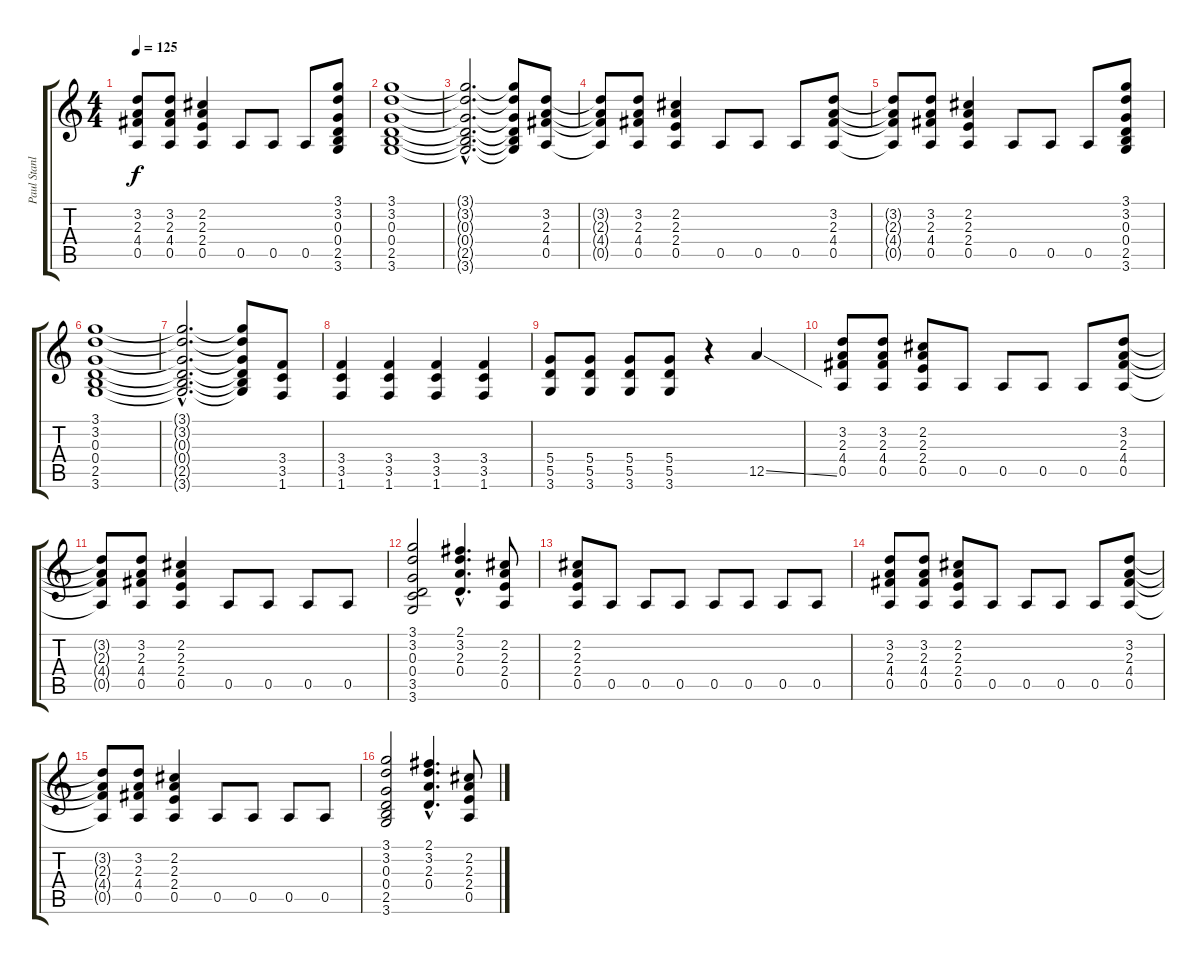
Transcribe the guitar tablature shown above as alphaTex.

\track ("Paul Stanley" "Paul Stanl") {instrument overdrivenguitar}
\staff {score tabs}
\tuning (E4 B3 G3 D3 A2 E2) {hide}
\ts (4 4)
\tempo 125
\clef g2
\ks c
(3.2{t} 2.3{t} 4.4{t} 0.5{t}).8{dy f} (3.2 2.3 4.4 0.5).8 (2.2 2.3 2.4 0.5).4 0.5.8 0.5.8 0.5.8 (3.1 3.2 0.3 0.4 2.5 3.6).8 |
(3.1 3.2 0.3 0.4 2.5 3.6).1 |
(3.1{hac t} 3.2{hac t} 0.3{hac t} 0.4{hac t} 2.5{hac t} 3.6{hac t}).2{d} (3.1{t} 3.2{t} 0.3{t} 0.4{t} 2.5{t} 3.6{t}).8 (3.2 2.3 4.4 0.5).8 |
(3.2{t} 2.3{t} 4.4{t} 0.5{t}).8 (3.2 2.3 4.4 0.5).8 (2.2 2.3 2.4 0.5).4 0.5.8 0.5.8 0.5.8 (3.2 2.3 4.4 0.5).8 |
(3.2{t} 2.3{t} 4.4{t} 0.5{t}).8 (3.2 2.3 4.4 0.5).8 (2.2 2.3 2.4 0.5).4 0.5.8 0.5.8 0.5.8 (3.1 3.2 0.3 0.4 2.5 3.6).8 |
(3.1 3.2 0.3 0.4 2.5 3.6).1 |
(3.1{hac t} 3.2{hac t} 0.3{hac t} 0.4{hac t} 2.5{hac t} 3.6{hac t}).2{d} (3.1{t} 3.2{t} 0.3{t} 0.4{t} 2.5{t} 3.6{t}).8 (3.4 3.5 1.6).8 |
(3.4 3.5 1.6).4 (3.4 3.5 1.6).4 (3.4 3.5 1.6).4 (3.4 3.5 1.6).4 |
(5.4 5.5 3.6).8 (5.4 5.5 3.6).8 (5.4 5.5 3.6).8 (5.4 5.5 3.6).8 r.4 12.5{ss}.4 |
(3.2 2.3 4.4 0.5).8 (3.2 2.3 4.4 0.5).8 (2.2 2.3 2.4 0.5).8 0.5.8 0.5.8 0.5.8 0.5.8 (3.2 2.3 4.4 0.5).8 |
(3.2{t} 2.3{t} 4.4{t} 0.5{t}).8 (3.2 2.3 4.4 0.5).8 (2.2 2.3 2.4 0.5).4 0.5.8 0.5.8 0.5.8 0.5.8 |
(3.1 3.2 0.3 0.4 3.5 3.6).2 (2.1{hac} 3.2{hac} 2.3{hac} 0.4{hac}).4{d} (2.2 2.3 2.4 0.5).8 |
(2.2 2.3 2.4 0.5).8 0.5.8 0.5.8 0.5.8 0.5.8 0.5.8 0.5.8 0.5.8 |
(3.2 2.3 4.4 0.5).8 (3.2 2.3 4.4 0.5).8 (2.2 2.3 2.4 0.5).8 0.5.8 0.5.8 0.5.8 0.5.8 (3.2 2.3 4.4 0.5).8 |
(3.2{t} 2.3{t} 4.4{t} 0.5{t}).8 (3.2 2.3 4.4 0.5).8 (2.2 2.3 2.4 0.5).4 0.5.8 0.5.8 0.5.8 0.5.8 |
(3.1 3.2 0.3 0.4 2.5 3.6).2 (2.1{hac} 3.2{hac} 2.3{hac} 0.4{hac}).4{d} (2.2 2.3 2.4 0.5).8
